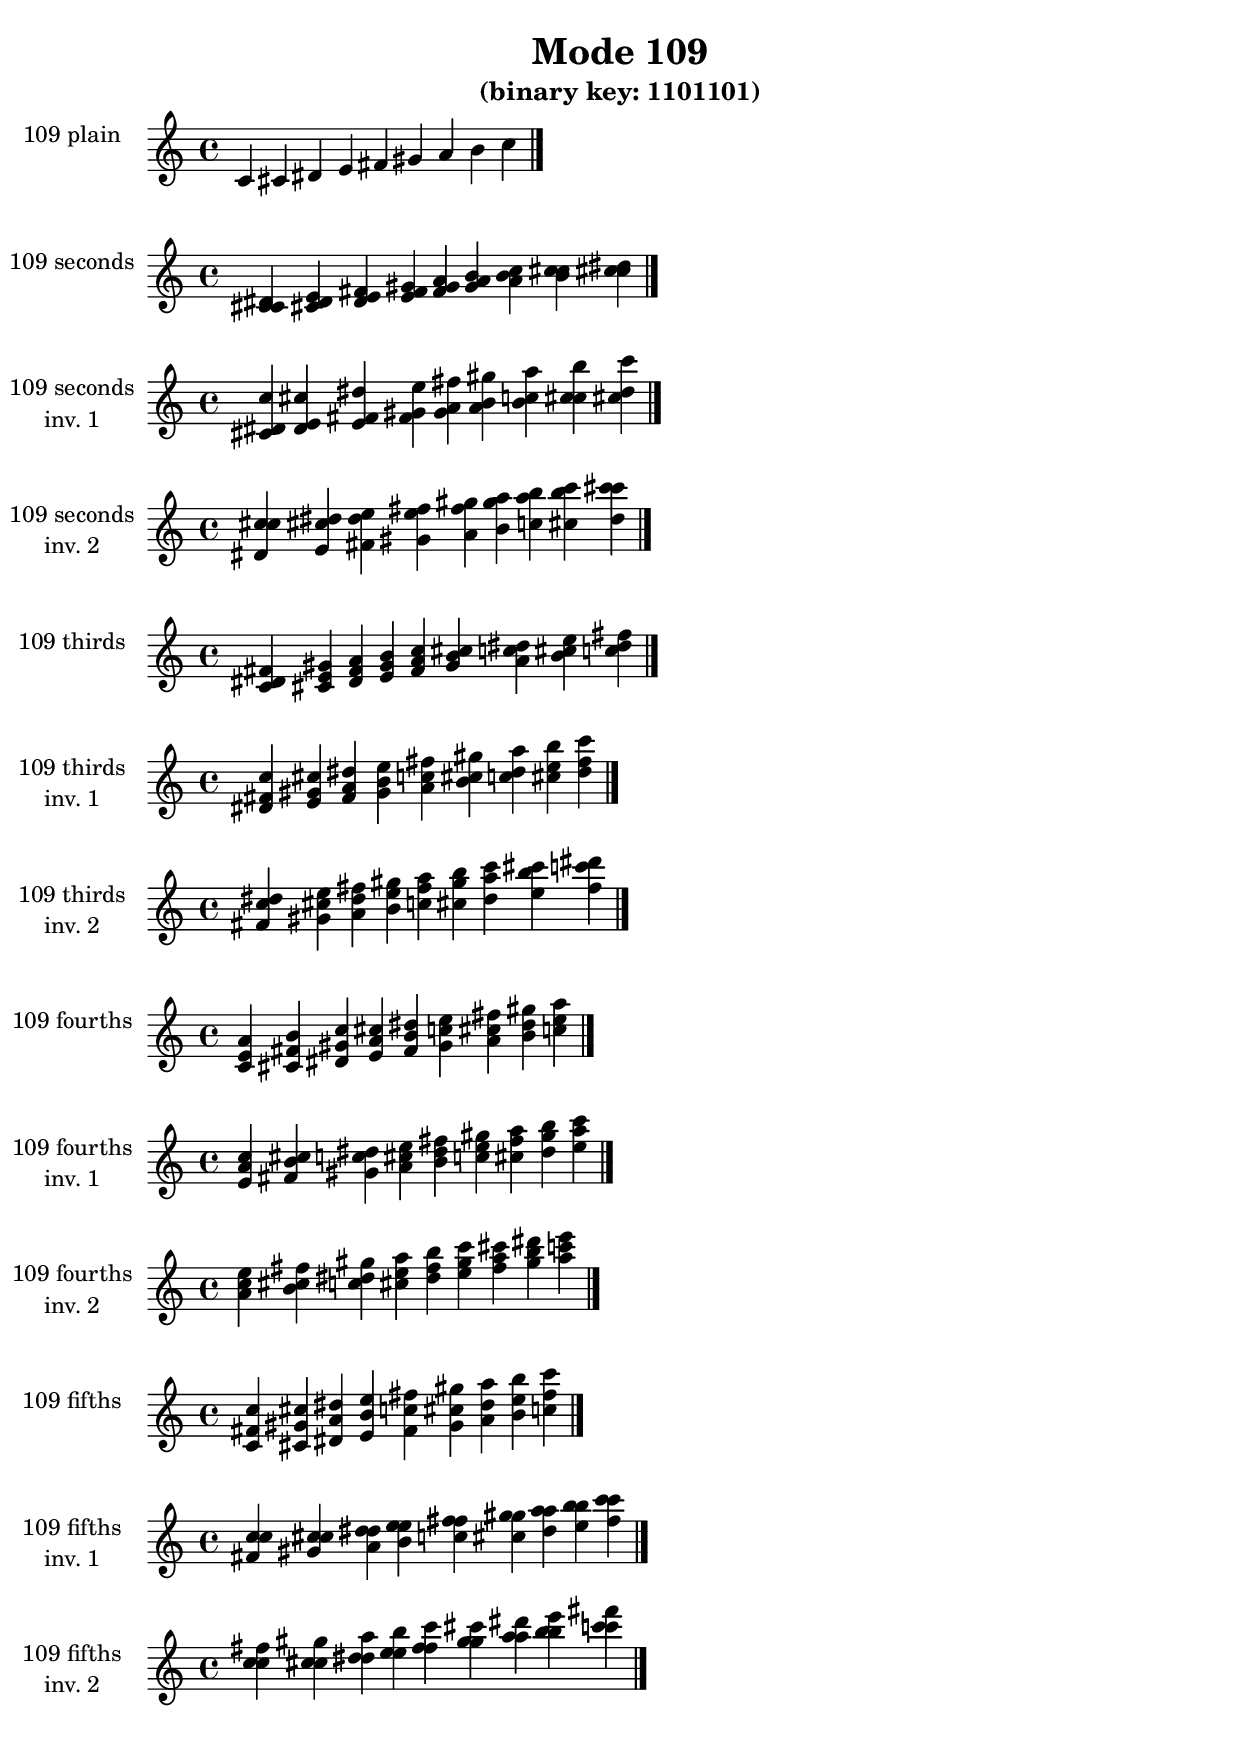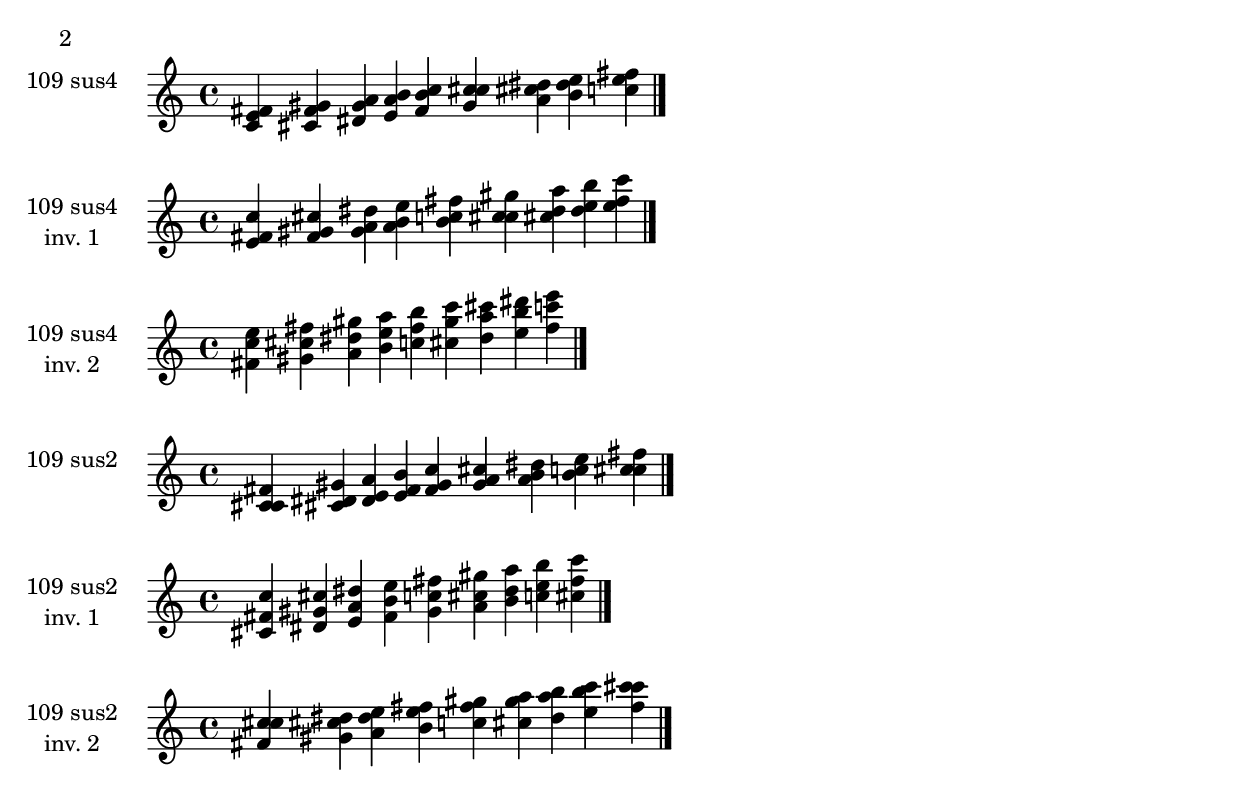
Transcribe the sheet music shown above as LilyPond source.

\version "2.19.0"

\header {
  title = "Mode 109"
  subtitle = "(binary key: 1101101)"
 %% Remove default LilyPond tagline
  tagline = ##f
}

\paper {
  #(set-paper-size "a4")
}

global = {
  \key c \major
  \time 4/4
  \tempo 4=100
}

\book {
  \score {
    \new Staff \with {
      instrumentName =  \markup { \column {
         \hcenter-in #14 \line { 109 plain }
         \hcenter-in #14 \line {  } } }
      midiInstrument = "oboe"
    } { \accidentalStyle "default"
        \cadenzaOn c' cis' dis' e' fis' gis' a' b' c''  \cadenzaOff \bar "|." }
    \layout { }
  }
  \score {
    \new Staff \with {
      instrumentName =  \markup { \column {
         \hcenter-in #14 \line { 109 seconds }
         \hcenter-in #14 \line {  } } }
      midiInstrument = "oboe"
    } { \accidentalStyle "default"
        \cadenzaOn <c' cis' dis'> <cis' dis' e'> <dis' e' fis'> <e' fis' gis'> <fis' gis' a'> <gis' a' b'> <a' b' c''> <b' c'' cis''> <c'' cis'' dis''>  \cadenzaOff \bar "|." }
    \layout { }
  }
  \score {
    \new Staff \with {
      instrumentName =  \markup { \column {
         \hcenter-in #14 \line { 109 seconds }
         \hcenter-in #14 \line { inv. 1 } } }
      midiInstrument = "oboe"
    } { \accidentalStyle "default"
        \cadenzaOn <cis' dis' c''> <dis' e' cis''> <e' fis' dis''> <fis' gis' e''> <gis' a' fis''> <a' b' gis''> <b' c'' a''> <c'' cis'' b''> <cis'' dis'' c'''>  \cadenzaOff \bar "|." }
    \layout { }
  }
  \score {
    \new Staff \with {
      instrumentName =  \markup { \column {
         \hcenter-in #14 \line { 109 seconds }
         \hcenter-in #14 \line { inv. 2 } } }
      midiInstrument = "oboe"
    } { \accidentalStyle "default"
        \cadenzaOn <dis' c'' cis''> <e' cis'' dis''> <fis' dis'' e''> <gis' e'' fis''> <a' fis'' gis''> <b' gis'' a''> <c'' a'' b''> <cis'' b'' c'''> <dis'' c''' cis'''>  \cadenzaOff \bar "|." }
    \layout { }
  }
  \score {
    \new Staff \with {
      instrumentName =  \markup { \column {
         \hcenter-in #14 \line { 109 thirds }
         \hcenter-in #14 \line {  } } }
      midiInstrument = "oboe"
    } { \accidentalStyle "default"
        \cadenzaOn <c' dis' fis'> <cis' e' gis'> <dis' fis' a'> <e' gis' b'> <fis' a' c''> <gis' b' cis''> <a' c'' dis''> <b' cis'' e''> <c'' dis'' fis''>  \cadenzaOff \bar "|." }
    \layout { }
  }
  \score {
    \new Staff \with {
      instrumentName =  \markup { \column {
         \hcenter-in #14 \line { 109 thirds }
         \hcenter-in #14 \line { inv. 1 } } }
      midiInstrument = "oboe"
    } { \accidentalStyle "default"
        \cadenzaOn <dis' fis' c''> <e' gis' cis''> <fis' a' dis''> <gis' b' e''> <a' c'' fis''> <b' cis'' gis''> <c'' dis'' a''> <cis'' e'' b''> <dis'' fis'' c'''>  \cadenzaOff \bar "|." }
    \layout { }
  }
  \score {
    \new Staff \with {
      instrumentName =  \markup { \column {
         \hcenter-in #14 \line { 109 thirds }
         \hcenter-in #14 \line { inv. 2 } } }
      midiInstrument = "oboe"
    } { \accidentalStyle "default"
        \cadenzaOn <fis' c'' dis''> <gis' cis'' e''> <a' dis'' fis''> <b' e'' gis''> <c'' fis'' a''> <cis'' gis'' b''> <dis'' a'' c'''> <e'' b'' cis'''> <fis'' c''' dis'''>  \cadenzaOff \bar "|." }
    \layout { }
  }
  \score {
    \new Staff \with {
      instrumentName =  \markup { \column {
         \hcenter-in #14 \line { 109 fourths }
         \hcenter-in #14 \line {  } } }
      midiInstrument = "oboe"
    } { \accidentalStyle "default"
        \cadenzaOn <c' e' a'> <cis' fis' b'> <dis' gis' c''> <e' a' cis''> <fis' b' dis''> <gis' c'' e''> <a' cis'' fis''> <b' dis'' gis''> <c'' e'' a''>  \cadenzaOff \bar "|." }
    \layout { }
  }
  \score {
    \new Staff \with {
      instrumentName =  \markup { \column {
         \hcenter-in #14 \line { 109 fourths }
         \hcenter-in #14 \line { inv. 1 } } }
      midiInstrument = "oboe"
    } { \accidentalStyle "default"
        \cadenzaOn <e' a' c''> <fis' b' cis''> <gis' c'' dis''> <a' cis'' e''> <b' dis'' fis''> <c'' e'' gis''> <cis'' fis'' a''> <dis'' gis'' b''> <e'' a'' c'''>  \cadenzaOff \bar "|." }
    \layout { }
  }
  \score {
    \new Staff \with {
      instrumentName =  \markup { \column {
         \hcenter-in #14 \line { 109 fourths }
         \hcenter-in #14 \line { inv. 2 } } }
      midiInstrument = "oboe"
    } { \accidentalStyle "default"
        \cadenzaOn <a' c'' e''> <b' cis'' fis''> <c'' dis'' gis''> <cis'' e'' a''> <dis'' fis'' b''> <e'' gis'' c'''> <fis'' a'' cis'''> <gis'' b'' dis'''> <a'' c''' e'''>  \cadenzaOff \bar "|." }
    \layout { }
  }
  \score {
    \new Staff \with {
      instrumentName =  \markup { \column {
         \hcenter-in #14 \line { 109 fifths }
         \hcenter-in #14 \line {  } } }
      midiInstrument = "oboe"
    } { \accidentalStyle "default"
        \cadenzaOn <c' fis' c''> <cis' gis' cis''> <dis' a' dis''> <e' b' e''> <fis' c'' fis''> <gis' cis'' gis''> <a' dis'' a''> <b' e'' b''> <c'' fis'' c'''>  \cadenzaOff \bar "|." }
    \layout { }
  }
  \score {
    \new Staff \with {
      instrumentName =  \markup { \column {
         \hcenter-in #14 \line { 109 fifths }
         \hcenter-in #14 \line { inv. 1 } } }
      midiInstrument = "oboe"
    } { \accidentalStyle "default"
        \cadenzaOn <fis' c'' c''> <gis' cis'' cis''> <a' dis'' dis''> <b' e'' e''> <c'' fis'' fis''> <cis'' gis'' gis''> <dis'' a'' a''> <e'' b'' b''> <fis'' c''' c'''>  \cadenzaOff \bar "|." }
    \layout { }
  }
  \score {
    \new Staff \with {
      instrumentName =  \markup { \column {
         \hcenter-in #14 \line { 109 fifths }
         \hcenter-in #14 \line { inv. 2 } } }
      midiInstrument = "oboe"
    } { \accidentalStyle "default"
        \cadenzaOn <c'' c'' fis''> <cis'' cis'' gis''> <dis'' dis'' a''> <e'' e'' b''> <fis'' fis'' c'''> <gis'' gis'' cis'''> <a'' a'' dis'''> <b'' b'' e'''> <c''' c''' fis'''>  \cadenzaOff \bar "|." }
    \layout { }
  }
  \score {
    \new Staff \with {
      instrumentName =  \markup { \column {
         \hcenter-in #14 \line { 109 sus4 }
         \hcenter-in #14 \line {  } } }
      midiInstrument = "oboe"
    } { \accidentalStyle "default"
        \cadenzaOn <c' e' fis'> <cis' fis' gis'> <dis' gis' a'> <e' a' b'> <fis' b' c''> <gis' c'' cis''> <a' cis'' dis''> <b' dis'' e''> <c'' e'' fis''>  \cadenzaOff \bar "|." }
    \layout { }
  }
  \score {
    \new Staff \with {
      instrumentName =  \markup { \column {
         \hcenter-in #14 \line { 109 sus4 }
         \hcenter-in #14 \line { inv. 1 } } }
      midiInstrument = "oboe"
    } { \accidentalStyle "default"
        \cadenzaOn <e' fis' c''> <fis' gis' cis''> <gis' a' dis''> <a' b' e''> <b' c'' fis''> <c'' cis'' gis''> <cis'' dis'' a''> <dis'' e'' b''> <e'' fis'' c'''>  \cadenzaOff \bar "|." }
    \layout { }
  }
  \score {
    \new Staff \with {
      instrumentName =  \markup { \column {
         \hcenter-in #14 \line { 109 sus4 }
         \hcenter-in #14 \line { inv. 2 } } }
      midiInstrument = "oboe"
    } { \accidentalStyle "default"
        \cadenzaOn <fis' c'' e''> <gis' cis'' fis''> <a' dis'' gis''> <b' e'' a''> <c'' fis'' b''> <cis'' gis'' c'''> <dis'' a'' cis'''> <e'' b'' dis'''> <fis'' c''' e'''>  \cadenzaOff \bar "|." }
    \layout { }
  }
  \score {
    \new Staff \with {
      instrumentName =  \markup { \column {
         \hcenter-in #14 \line { 109 sus2 }
         \hcenter-in #14 \line {  } } }
      midiInstrument = "oboe"
    } { \accidentalStyle "default"
        \cadenzaOn <c' cis' fis'> <cis' dis' gis'> <dis' e' a'> <e' fis' b'> <fis' gis' c''> <gis' a' cis''> <a' b' dis''> <b' c'' e''> <c'' cis'' fis''>  \cadenzaOff \bar "|." }
    \layout { }
  }
  \score {
    \new Staff \with {
      instrumentName =  \markup { \column {
         \hcenter-in #14 \line { 109 sus2 }
         \hcenter-in #14 \line { inv. 1 } } }
      midiInstrument = "oboe"
    } { \accidentalStyle "default"
        \cadenzaOn <cis' fis' c''> <dis' gis' cis''> <e' a' dis''> <fis' b' e''> <gis' c'' fis''> <a' cis'' gis''> <b' dis'' a''> <c'' e'' b''> <cis'' fis'' c'''>  \cadenzaOff \bar "|." }
    \layout { }
  }
  \score {
    \new Staff \with {
      instrumentName =  \markup { \column {
         \hcenter-in #14 \line { 109 sus2 }
         \hcenter-in #14 \line { inv. 2 } } }
      midiInstrument = "oboe"
    } { \accidentalStyle "default"
        \cadenzaOn <fis' c'' cis''> <gis' cis'' dis''> <a' dis'' e''> <b' e'' fis''> <c'' fis'' gis''> <cis'' gis'' a''> <dis'' a'' b''> <e'' b'' c'''> <fis'' c''' cis'''>  \cadenzaOff \bar "|." }
    \layout { }
  }
}

\book {
  \bookOutputSuffix "plain_"
  \score {
    \new Staff \with {
      instrumentName =  \markup { \column {
         \hcenter-in #14 \line { 109 plain }
         \hcenter-in #14 \line {  } } }
      midiInstrument = "oboe"
    } { \accidentalStyle "default"
        \cadenzaOn c' cis' dis' e' fis' gis' a' b' c''  \cadenzaOff \bar "|." }
    \midi { }
  }
}
\book {
  \bookOutputSuffix "seconds_"
  \score {
    \new Staff \with {
      instrumentName =  \markup { \column {
         \hcenter-in #14 \line { 109 seconds }
         \hcenter-in #14 \line {  } } }
      midiInstrument = "oboe"
    } { \accidentalStyle "default"
        \cadenzaOn <c' cis' dis'> <cis' dis' e'> <dis' e' fis'> <e' fis' gis'> <fis' gis' a'> <gis' a' b'> <a' b' c''> <b' c'' cis''> <c'' cis'' dis''>  \cadenzaOff \bar "|." }
    \midi { }
  }
}
\book {
  \bookOutputSuffix "seconds_inv. 1"
  \score {
    \new Staff \with {
      instrumentName =  \markup { \column {
         \hcenter-in #14 \line { 109 seconds }
         \hcenter-in #14 \line { inv. 1 } } }
      midiInstrument = "oboe"
    } { \accidentalStyle "default"
        \cadenzaOn <cis' dis' c''> <dis' e' cis''> <e' fis' dis''> <fis' gis' e''> <gis' a' fis''> <a' b' gis''> <b' c'' a''> <c'' cis'' b''> <cis'' dis'' c'''>  \cadenzaOff \bar "|." }
    \midi { }
  }
}
\book {
  \bookOutputSuffix "seconds_inv. 2"
  \score {
    \new Staff \with {
      instrumentName =  \markup { \column {
         \hcenter-in #14 \line { 109 seconds }
         \hcenter-in #14 \line { inv. 2 } } }
      midiInstrument = "oboe"
    } { \accidentalStyle "default"
        \cadenzaOn <dis' c'' cis''> <e' cis'' dis''> <fis' dis'' e''> <gis' e'' fis''> <a' fis'' gis''> <b' gis'' a''> <c'' a'' b''> <cis'' b'' c'''> <dis'' c''' cis'''>  \cadenzaOff \bar "|." }
    \midi { }
  }
}
\book {
  \bookOutputSuffix "thirds_"
  \score {
    \new Staff \with {
      instrumentName =  \markup { \column {
         \hcenter-in #14 \line { 109 thirds }
         \hcenter-in #14 \line {  } } }
      midiInstrument = "oboe"
    } { \accidentalStyle "default"
        \cadenzaOn <c' dis' fis'> <cis' e' gis'> <dis' fis' a'> <e' gis' b'> <fis' a' c''> <gis' b' cis''> <a' c'' dis''> <b' cis'' e''> <c'' dis'' fis''>  \cadenzaOff \bar "|." }
    \midi { }
  }
}
\book {
  \bookOutputSuffix "thirds_inv. 1"
  \score {
    \new Staff \with {
      instrumentName =  \markup { \column {
         \hcenter-in #14 \line { 109 thirds }
         \hcenter-in #14 \line { inv. 1 } } }
      midiInstrument = "oboe"
    } { \accidentalStyle "default"
        \cadenzaOn <dis' fis' c''> <e' gis' cis''> <fis' a' dis''> <gis' b' e''> <a' c'' fis''> <b' cis'' gis''> <c'' dis'' a''> <cis'' e'' b''> <dis'' fis'' c'''>  \cadenzaOff \bar "|." }
    \midi { }
  }
}
\book {
  \bookOutputSuffix "thirds_inv. 2"
  \score {
    \new Staff \with {
      instrumentName =  \markup { \column {
         \hcenter-in #14 \line { 109 thirds }
         \hcenter-in #14 \line { inv. 2 } } }
      midiInstrument = "oboe"
    } { \accidentalStyle "default"
        \cadenzaOn <fis' c'' dis''> <gis' cis'' e''> <a' dis'' fis''> <b' e'' gis''> <c'' fis'' a''> <cis'' gis'' b''> <dis'' a'' c'''> <e'' b'' cis'''> <fis'' c''' dis'''>  \cadenzaOff \bar "|." }
    \midi { }
  }
}
\book {
  \bookOutputSuffix "fourths_"
  \score {
    \new Staff \with {
      instrumentName =  \markup { \column {
         \hcenter-in #14 \line { 109 fourths }
         \hcenter-in #14 \line {  } } }
      midiInstrument = "oboe"
    } { \accidentalStyle "default"
        \cadenzaOn <c' e' a'> <cis' fis' b'> <dis' gis' c''> <e' a' cis''> <fis' b' dis''> <gis' c'' e''> <a' cis'' fis''> <b' dis'' gis''> <c'' e'' a''>  \cadenzaOff \bar "|." }
    \midi { }
  }
}
\book {
  \bookOutputSuffix "fourths_inv. 1"
  \score {
    \new Staff \with {
      instrumentName =  \markup { \column {
         \hcenter-in #14 \line { 109 fourths }
         \hcenter-in #14 \line { inv. 1 } } }
      midiInstrument = "oboe"
    } { \accidentalStyle "default"
        \cadenzaOn <e' a' c''> <fis' b' cis''> <gis' c'' dis''> <a' cis'' e''> <b' dis'' fis''> <c'' e'' gis''> <cis'' fis'' a''> <dis'' gis'' b''> <e'' a'' c'''>  \cadenzaOff \bar "|." }
    \midi { }
  }
}
\book {
  \bookOutputSuffix "fourths_inv. 2"
  \score {
    \new Staff \with {
      instrumentName =  \markup { \column {
         \hcenter-in #14 \line { 109 fourths }
         \hcenter-in #14 \line { inv. 2 } } }
      midiInstrument = "oboe"
    } { \accidentalStyle "default"
        \cadenzaOn <a' c'' e''> <b' cis'' fis''> <c'' dis'' gis''> <cis'' e'' a''> <dis'' fis'' b''> <e'' gis'' c'''> <fis'' a'' cis'''> <gis'' b'' dis'''> <a'' c''' e'''>  \cadenzaOff \bar "|." }
    \midi { }
  }
}
\book {
  \bookOutputSuffix "fifths_"
  \score {
    \new Staff \with {
      instrumentName =  \markup { \column {
         \hcenter-in #14 \line { 109 fifths }
         \hcenter-in #14 \line {  } } }
      midiInstrument = "oboe"
    } { \accidentalStyle "default"
        \cadenzaOn <c' fis' c''> <cis' gis' cis''> <dis' a' dis''> <e' b' e''> <fis' c'' fis''> <gis' cis'' gis''> <a' dis'' a''> <b' e'' b''> <c'' fis'' c'''>  \cadenzaOff \bar "|." }
    \midi { }
  }
}
\book {
  \bookOutputSuffix "fifths_inv. 1"
  \score {
    \new Staff \with {
      instrumentName =  \markup { \column {
         \hcenter-in #14 \line { 109 fifths }
         \hcenter-in #14 \line { inv. 1 } } }
      midiInstrument = "oboe"
    } { \accidentalStyle "default"
        \cadenzaOn <fis' c'' c''> <gis' cis'' cis''> <a' dis'' dis''> <b' e'' e''> <c'' fis'' fis''> <cis'' gis'' gis''> <dis'' a'' a''> <e'' b'' b''> <fis'' c''' c'''>  \cadenzaOff \bar "|." }
    \midi { }
  }
}
\book {
  \bookOutputSuffix "fifths_inv. 2"
  \score {
    \new Staff \with {
      instrumentName =  \markup { \column {
         \hcenter-in #14 \line { 109 fifths }
         \hcenter-in #14 \line { inv. 2 } } }
      midiInstrument = "oboe"
    } { \accidentalStyle "default"
        \cadenzaOn <c'' c'' fis''> <cis'' cis'' gis''> <dis'' dis'' a''> <e'' e'' b''> <fis'' fis'' c'''> <gis'' gis'' cis'''> <a'' a'' dis'''> <b'' b'' e'''> <c''' c''' fis'''>  \cadenzaOff \bar "|." }
    \midi { }
  }
}
\book {
  \bookOutputSuffix "sus4_"
  \score {
    \new Staff \with {
      instrumentName =  \markup { \column {
         \hcenter-in #14 \line { 109 sus4 }
         \hcenter-in #14 \line {  } } }
      midiInstrument = "oboe"
    } { \accidentalStyle "default"
        \cadenzaOn <c' e' fis'> <cis' fis' gis'> <dis' gis' a'> <e' a' b'> <fis' b' c''> <gis' c'' cis''> <a' cis'' dis''> <b' dis'' e''> <c'' e'' fis''>  \cadenzaOff \bar "|." }
    \midi { }
  }
}
\book {
  \bookOutputSuffix "sus4_inv. 1"
  \score {
    \new Staff \with {
      instrumentName =  \markup { \column {
         \hcenter-in #14 \line { 109 sus4 }
         \hcenter-in #14 \line { inv. 1 } } }
      midiInstrument = "oboe"
    } { \accidentalStyle "default"
        \cadenzaOn <e' fis' c''> <fis' gis' cis''> <gis' a' dis''> <a' b' e''> <b' c'' fis''> <c'' cis'' gis''> <cis'' dis'' a''> <dis'' e'' b''> <e'' fis'' c'''>  \cadenzaOff \bar "|." }
    \midi { }
  }
}
\book {
  \bookOutputSuffix "sus4_inv. 2"
  \score {
    \new Staff \with {
      instrumentName =  \markup { \column {
         \hcenter-in #14 \line { 109 sus4 }
         \hcenter-in #14 \line { inv. 2 } } }
      midiInstrument = "oboe"
    } { \accidentalStyle "default"
        \cadenzaOn <fis' c'' e''> <gis' cis'' fis''> <a' dis'' gis''> <b' e'' a''> <c'' fis'' b''> <cis'' gis'' c'''> <dis'' a'' cis'''> <e'' b'' dis'''> <fis'' c''' e'''>  \cadenzaOff \bar "|." }
    \midi { }
  }
}
\book {
  \bookOutputSuffix "sus2_"
  \score {
    \new Staff \with {
      instrumentName =  \markup { \column {
         \hcenter-in #14 \line { 109 sus2 }
         \hcenter-in #14 \line {  } } }
      midiInstrument = "oboe"
    } { \accidentalStyle "default"
        \cadenzaOn <c' cis' fis'> <cis' dis' gis'> <dis' e' a'> <e' fis' b'> <fis' gis' c''> <gis' a' cis''> <a' b' dis''> <b' c'' e''> <c'' cis'' fis''>  \cadenzaOff \bar "|." }
    \midi { }
  }
}
\book {
  \bookOutputSuffix "sus2_inv. 1"
  \score {
    \new Staff \with {
      instrumentName =  \markup { \column {
         \hcenter-in #14 \line { 109 sus2 }
         \hcenter-in #14 \line { inv. 1 } } }
      midiInstrument = "oboe"
    } { \accidentalStyle "default"
        \cadenzaOn <cis' fis' c''> <dis' gis' cis''> <e' a' dis''> <fis' b' e''> <gis' c'' fis''> <a' cis'' gis''> <b' dis'' a''> <c'' e'' b''> <cis'' fis'' c'''>  \cadenzaOff \bar "|." }
    \midi { }
  }
}
\book {
  \bookOutputSuffix "sus2_inv. 2"
  \score {
    \new Staff \with {
      instrumentName =  \markup { \column {
         \hcenter-in #14 \line { 109 sus2 }
         \hcenter-in #14 \line { inv. 2 } } }
      midiInstrument = "oboe"
    } { \accidentalStyle "default"
        \cadenzaOn <fis' c'' cis''> <gis' cis'' dis''> <a' dis'' e''> <b' e'' fis''> <c'' fis'' gis''> <cis'' gis'' a''> <dis'' a'' b''> <e'' b'' c'''> <fis'' c''' cis'''>  \cadenzaOff \bar "|." }
    \midi { }
  }
}
